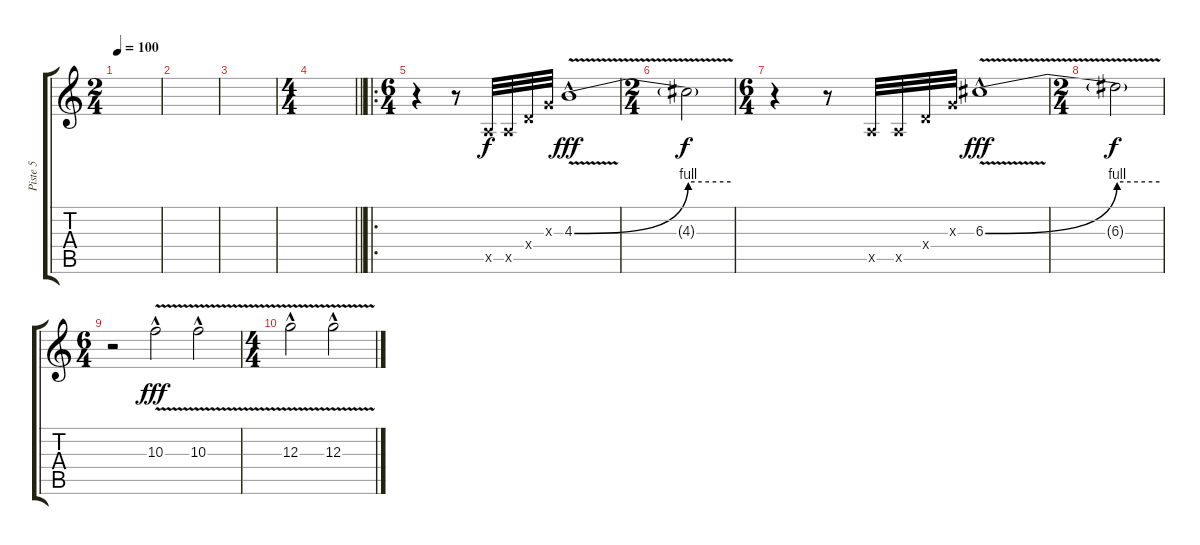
\track ("Piste 5" "Piste 5") {instrument distortionguitar}
\staff {score tabs}
\tuning (E4 B3 G3 D3 A2 E2) {hide}
\ts (2 4)
\tempo 100
\clef g2
\ks c
|
|
|
\ts (4 4)
\barLineRight lightlight
|
\ro
\ts (6 4)
\section ("" "")
r.4 r.8 0.5{x}.32 0.5{x}.32 0.4{x}.32 0.3{x}.32 4.3{be (bend 0 0 60 4) v hac}.1{dy fff} |
\ts (2 4)
4.3{be (hold 0 4 60 4) v t}.2{dy f} |
\ts (6 4)
r.4 r.8 0.5{x}.32 0.5{x}.32 0.4{x}.32 0.3{x}.32 6.3{be (bend 0 0 60 4) v hac}.1{dy fff} |
\ts (2 4)
6.3{be (hold 0 4 60 4) v t}.2{dy f} |
\ts (6 4)
r.2 10.3{v hac}.2{dy fff} 10.3{v hac}.2 |
\ts (4 4)
12.3{v hac}.2 12.3{v hac}.2
